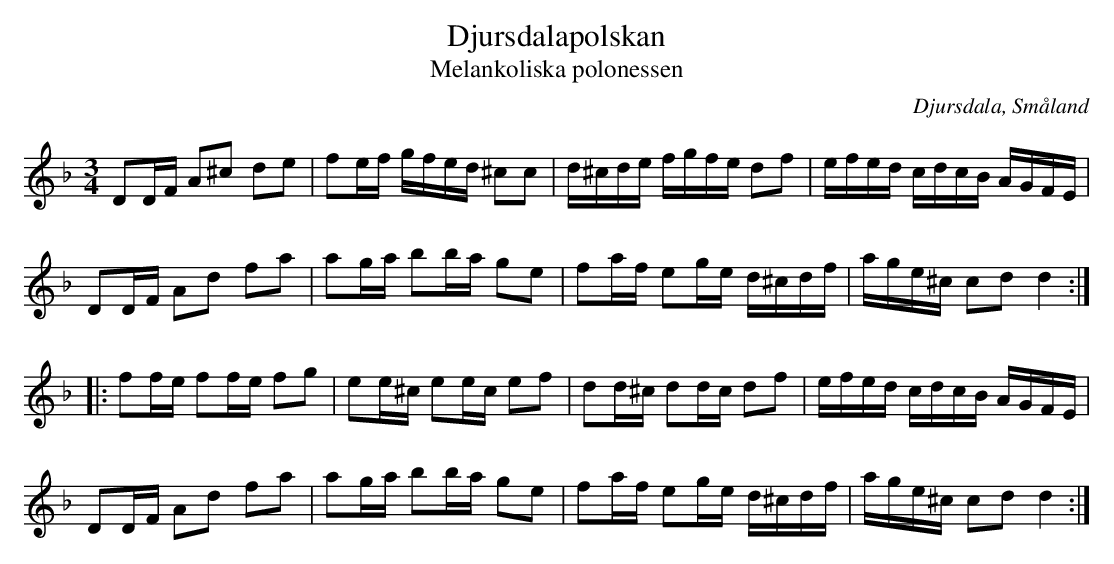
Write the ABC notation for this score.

X:1
T:Djursdalapolskan
T:Melankoliska polonessen
O:Djursdala, Småland
M:3/4
L:1/8
K:Dm
DD/2F/2 A^c de |fe/2f/2 g/2f/2e/2d/2 ^cc| d/2^c/2d/2e/2 f/2g/2f/2e/2 df|e/2f/2e/2d/2 c/2d/2c/2B/2 A/2G/2F/2E/2|
DD/2F/2 Ad fa| ag/a/ bb/2a/2 ge|fa/2f/2 eg/2e/2 d/2^c/2d/2f/2|a/2g/2e/2^c/2 cd d2:|
|:ff/2e/2 ff/2e/2 fg|ee/2^c/2 ee/2c/2 ef| dd/2^c/2 dd/2c/2 df|e/2f/2e/2d/2 c/2d/2c/2B/2 A/2G/2F/2E/2|
DD/2F/2 Ad fa|ag/2a/2 bb/2a/2 ge| fa/2f/2 eg/2e/2 d/2^c/2d/2f/2|a/2g/2e/2^c/2 cd d2:|
